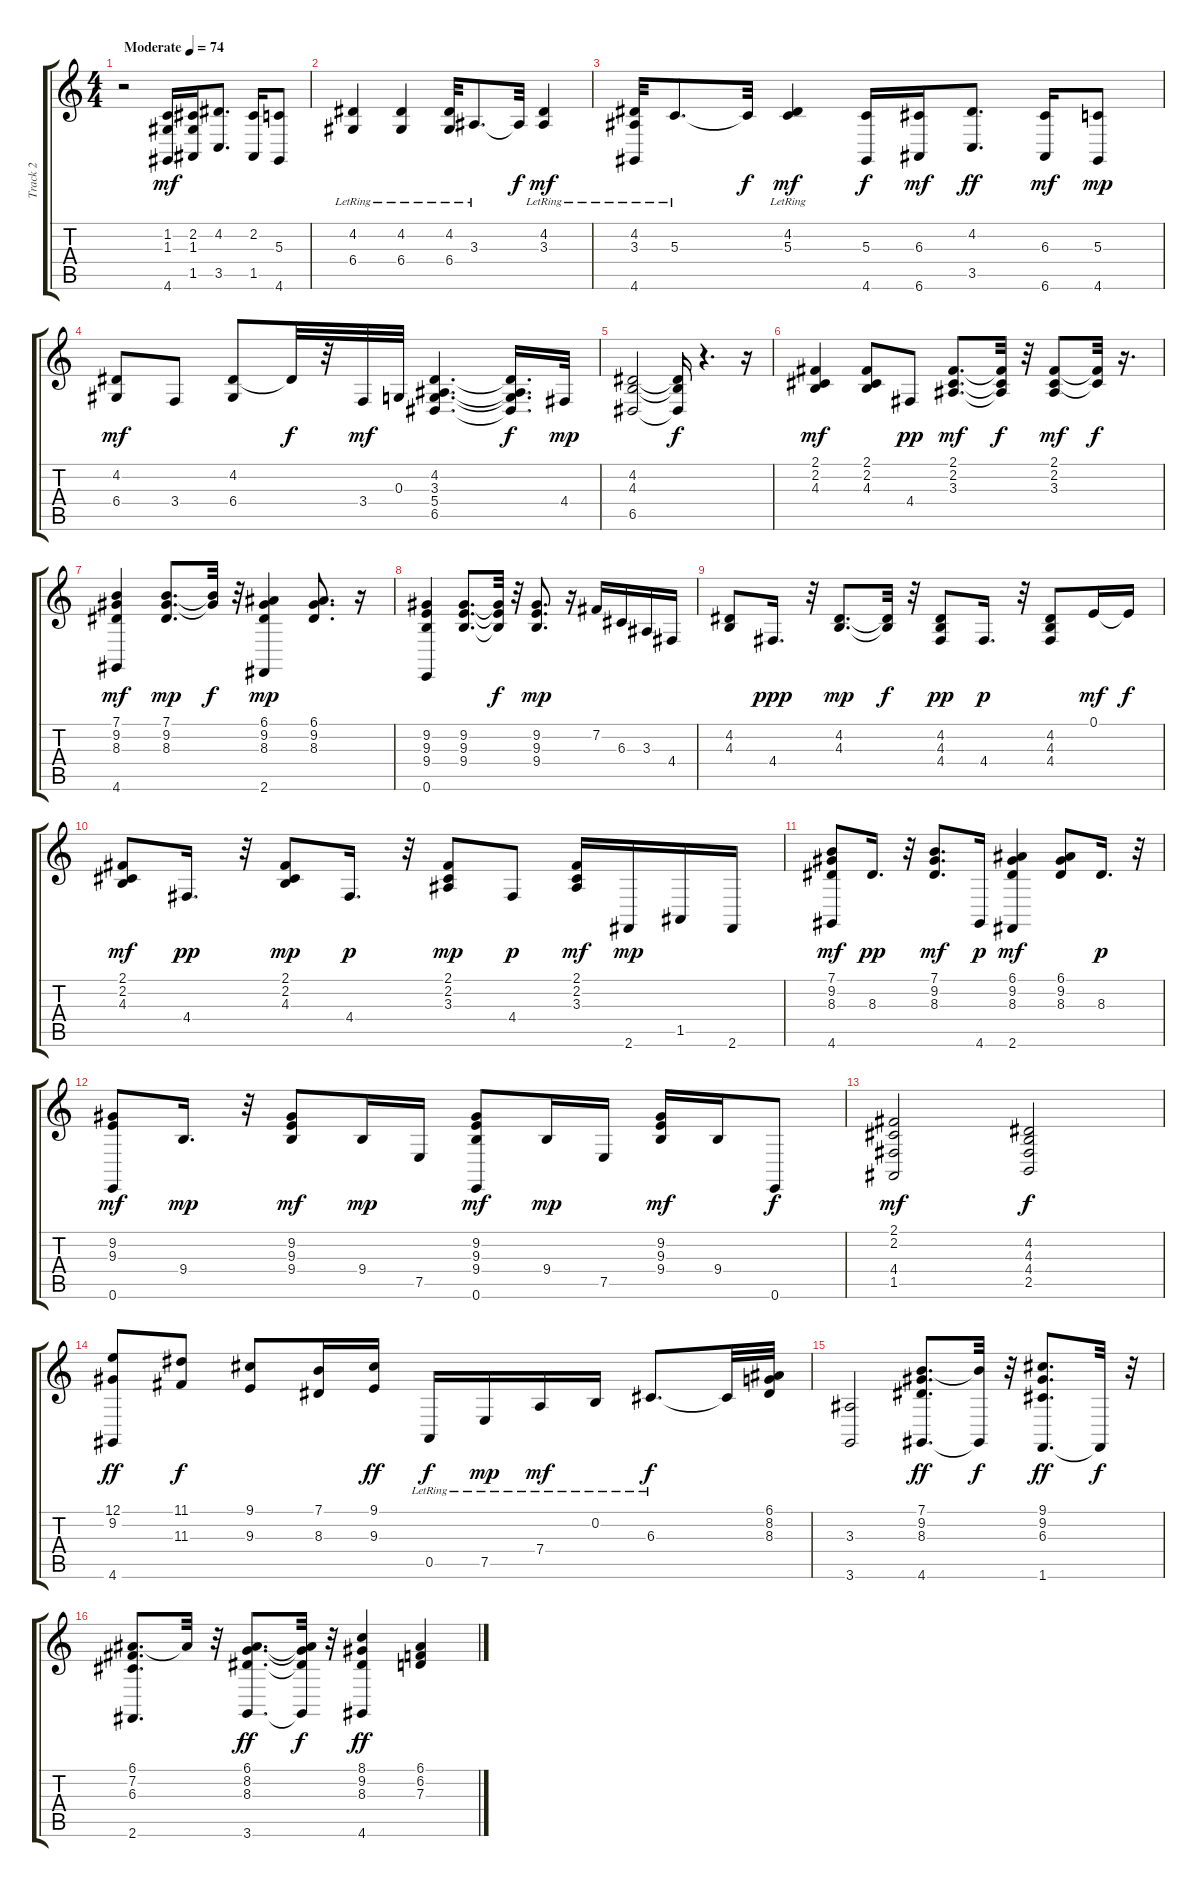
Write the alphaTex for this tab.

\track ("Track 2" "Track 2") {instrument electricgrandpiano}
\staff {score tabs}
\tuning (E4 B3 G3 D3 A2 E2) {hide}
\ts (4 4)
\tempo (74 "Moderate")
\clef g2
\ks c
r.2{dy mf instrument electricgrandpiano} (1.2 1.3 4.6).16 (2.2 1.3 1.5).16 (4.2 3.5).8{d} (2.2 1.5).16 (5.3 4.6).8 |
(4.2{lr} 6.4{lr}).4 (4.2{lr} 6.4{lr}).4 (4.2{lr} 6.4{lr}).32 3.3{lr}.8{d} 3.3{t}.32{dy f} (4.2{lr} 3.3{lr}).4{dy mf} |
(4.2{lr} 3.3{lr} 4.6{lr}).32 5.3{lr}.8{d} 5.3{t}.32{dy f} (4.2{lr} 5.3{lr}).4{dy mf} (5.3 4.6).16{dy f} (6.3 6.6).16{dy mf} (4.2 3.5).8{d dy ff} (6.3 6.6).16{dy mf} (5.3 4.6).8{dy mp} |
(4.2 6.4).8{dy mf} 3.4.8 (4.2 6.4).8 4.2{t}.32{dy f} r.32 3.4.32{dy mf} 0.3.32 (4.2 3.3 5.4 6.5).4{d} (4.2{t} 3.3{t} 5.4{t} 6.5{t}).16{d dy f} 4.4.32{dy mp} |
(4.2 4.3 6.5).2 (4.2{t} 4.3{t} 6.5{t}).16{dy f} r.4{d} r.16 |
(2.1 2.2 4.3).4{dy mf balance 6 instrument pad1newage} (2.1 2.2 4.3).8 4.4.8{dy pp} (2.1 2.2 3.3).8{d dy mf} (2.1{t} 2.2{t} 3.3{t}).32{dy f} r.32 (2.1 2.2 3.3).8{dy mf} (2.1{t} 2.2{t}).32{dy f} r.16{d} |
(7.1 9.2 8.3 4.6).4{dy mf} (7.1 9.2 8.3).8{d dy mp} (7.1{t} 9.2{t}).32{dy f} r.32 (6.1 9.2 8.3 2.6).4{dy mp} (6.1 9.2 8.3).8{d} r.16 |
(9.2 9.3 9.4 0.6).4 (9.2 9.3 9.4).8{d} (9.2{t} 9.3{t} 9.4{t}).32{dy f} r.32 (9.2 9.3 9.4).8{d dy mp} r.16 7.2.16 6.3.16 3.3.16 4.4.16 |
(4.2 4.3).8 4.4.16{d dy ppp} r.32 (4.2 4.3).8{d dy mp} (4.2{t} 4.3{t}).32{dy f} r.32 (4.2 4.3 4.4).8{dy pp} 4.4.16{d dy p} r.32 (4.2 4.3 4.4).8 0.1.16{dy mf} 0.1{t}.16{dy f} |
(2.1 2.2 4.3).8{dy mf} 4.4.16{d dy pp} r.32 (2.1 2.2 4.3).8{dy mp} 4.4.16{d dy p} r.32 (2.1 2.2 3.3).8{dy mp} 4.4.8{dy p} (2.1 2.2 3.3).16{dy mf} 2.6.16{dy mp} 1.5.16 2.6.16 |
(7.1 9.2 8.3 4.6).8{dy mf} 8.3.16{d dy pp} r.32 (7.1 9.2 8.3).8{d dy mf} 4.6.16{dy p} (6.1 9.2 8.3 2.6).4{dy mf} (6.1 9.2 8.3).8 8.3.16{d dy p} r.32 |
(9.2 9.3 0.6).8{dy mf} 9.4.16{d dy mp} r.32 (9.2 9.3 9.4).8{dy mf} 9.4.16{dy mp} 7.5.16 (9.2 9.3 9.4 0.6).8{dy mf} 9.4.16{dy mp} 7.5.16 (9.2 9.3 9.4).16{dy mf} 9.4.16 0.6.8{dy f} |
(2.1 2.2 4.4 1.5).2{dy mf volume 11 instrument electricgrandpiano} (4.2 4.3 4.4 2.5).2{dy f} |
(12.1 9.2 4.6).8{dy ff} (11.1 11.3).8{dy f} (9.1 9.3).8 (7.1 8.3).16 (9.1 9.3).16{dy ff} 0.5{lr}.16{dy f} 7.5{lr}.16{dy mp} 7.4{lr}.16{dy mf} 0.2{lr}.16 6.3{lr}.8{d dy f} 6.3{t}.32 (6.1 8.2 8.3).32 |
(3.3 3.6).2 (7.1 9.2 8.3 4.6).8{d dy ff} (7.1{t} 4.6{t}).32{dy f} r.32 (9.1 9.2 6.3 1.6).8{d dy ff} 1.6{t}.32{dy f} r.32 |
(6.1 7.2 6.3 2.6).8{d} 6.1{t}.32 r.32 (6.1 8.2 8.3 3.6).8{d dy ff} (6.1{t} 8.2{t} 8.3{t} 3.6{t}).32{dy f} r.32 (8.1 9.2 8.3 4.6).4{dy ff} (6.1 6.2 7.3).4
